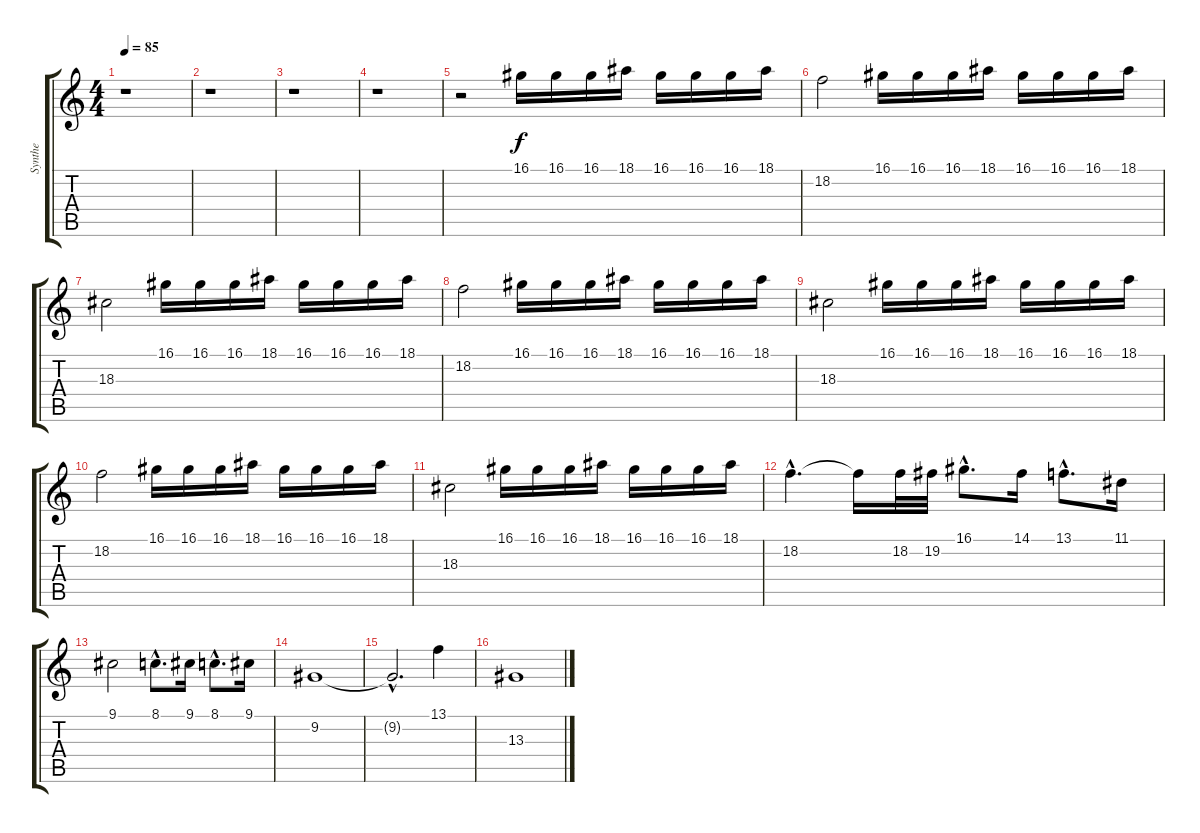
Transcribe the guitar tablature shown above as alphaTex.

\track ("Synthe" "Synthe") {instrument synthstrings1}
\staff {score tabs}
\tuning (E4 B3 G3 D3 A2 E2) {hide}
\ts (4 4)
\tempo 85
\clef g2
\ks c
r.1{dy f} |
r.1 |
r.1 |
r.1 |
r.2 16.1.16 16.1.16 16.1.16 18.1.16 16.1.16 16.1.16 16.1.16 18.1.16 |
18.2.2 16.1.16 16.1.16 16.1.16 18.1.16 16.1.16 16.1.16 16.1.16 18.1.16 |
18.3.2 16.1.16 16.1.16 16.1.16 18.1.16 16.1.16 16.1.16 16.1.16 18.1.16 |
18.2.2 16.1.16 16.1.16 16.1.16 18.1.16 16.1.16 16.1.16 16.1.16 18.1.16 |
18.3.2 16.1.16 16.1.16 16.1.16 18.1.16 16.1.16 16.1.16 16.1.16 18.1.16 |
18.2.2 16.1.16 16.1.16 16.1.16 18.1.16 16.1.16 16.1.16 16.1.16 18.1.16 |
18.3.2 16.1.16 16.1.16 16.1.16 18.1.16 16.1.16 16.1.16 16.1.16 18.1.16 |
18.2{hac}.4{d} 18.2{t}.16 18.2.32 19.2.32 16.1{hac}.8{d} 14.1.16 13.1{hac}.8{d} 11.1.16 |
9.1.2 8.1{hac}.8{d} 9.1.16 8.1{hac}.8{d} 9.1.16 |
9.2.1 |
9.2{hac t}.2{d} 13.1.4 |
13.3.1
